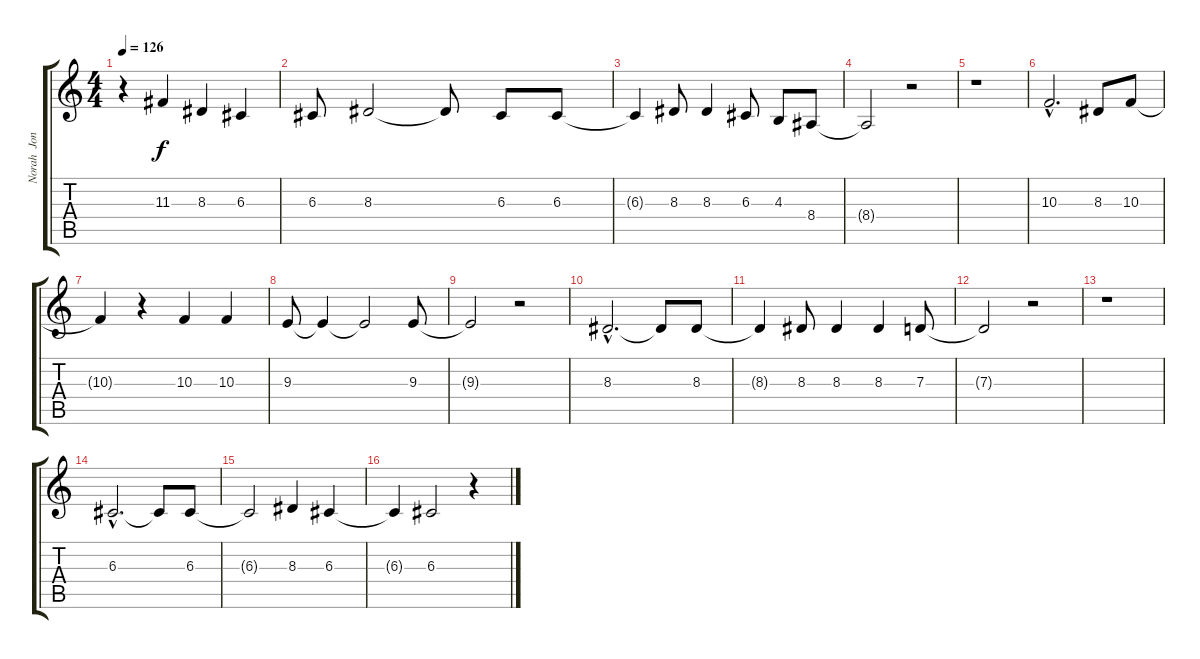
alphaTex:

\track ("Norah  Jones" "Norah  Jon") {instrument lead1square}
\staff {score tabs}
\tuning (E4 B3 G3 D3 A2 E2) {hide}
\ts (4 4)
\tempo 126
\clef g2
\ks c
r.4{dy f} 11.3.4 8.3.4 6.3.4 |
6.3.8 8.3.2 8.3{t}.8 6.3.8 6.3.8 |
6.3{t}.4 8.3.8 8.3.4 6.3.8 4.3.8 8.4.8 |
8.4{t}.2 r.2 |
r.1 |
10.3{hac}.2{d} 8.3.8 10.3.8 |
10.3{t}.4 r.4 10.3.4 10.3.4 |
9.3.8 9.3{t}.4 9.3{t}.2 9.3.8 |
9.3{t}.2 r.2 |
8.3{hac}.2{d} 8.3{t}.8 8.3.8 |
8.3{t}.4 8.3.8 8.3.4 8.3.4 7.3.8 |
7.3{t}.2 r.2 |
r.1 |
6.3{hac}.2{d} 6.3{t}.8 6.3.8 |
6.3{t}.2 8.3.4 6.3.4 |
6.3{t}.4 6.3.2 r.4
